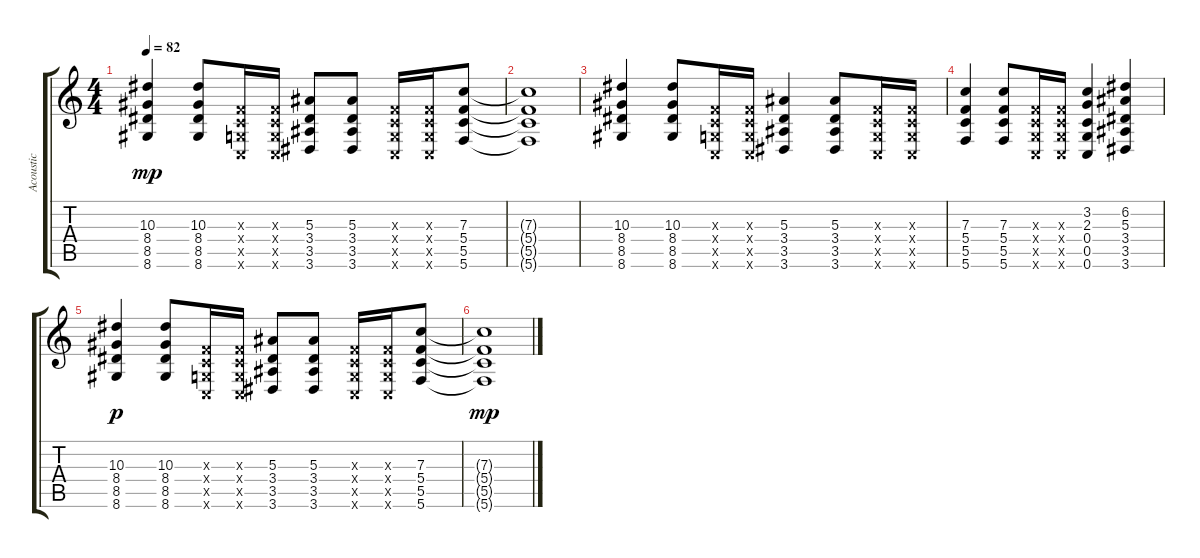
\track ("Acoustic" "Acoustic") {instrument acousticguitarsteel}
\staff {score tabs}
\tuning (D4 A3 F3 C3 G2 C2) {hide}
\ts (4 4)
\tempo 82
\clef g2
\ks c
(10.3 8.4 8.5 8.6).4{dy mp} (10.3 8.4 8.5 8.6).8 (0.3{x} 0.4{x} 0.5{x} 0.6{x}).16 (0.3{x} 0.4{x} 0.5{x} 0.6{x}).16 (5.3 3.4 3.5 3.6).8 (5.3 3.4 3.5 3.6).8 (0.3{x} 0.4{x} 0.5{x} 0.6{x}).16 (0.3{x} 0.4{x} 0.5{x} 0.6{x}).16 (7.3 5.4 5.5 5.6).8 |
(7.3{t} 5.4{t} 5.5{t} 5.6{t}).1 |
(10.3 8.4 8.5 8.6).4 (10.3 8.4 8.5 8.6).8 (0.3{x} 0.4{x} 0.5{x} 0.6{x}).16 (0.3{x} 0.4{x} 0.5{x} 0.6{x}).16 (5.3 3.4 3.5 3.6).4 (5.3 3.4 3.5 3.6).8 (0.3{x} 0.4{x} 0.5{x} 0.6{x}).16 (0.3{x} 0.4{x} 0.5{x} 0.6{x}).16 |
(7.3 5.4 5.5 5.6).4 (7.3 5.4 5.5 5.6).8 (0.3{x} 0.4{x} 0.5{x} 0.6{x}).16 (0.3{x} 0.4{x} 0.5{x} 0.6{x}).16 (3.2 2.3 0.4 0.5 0.6).4 (6.2 5.3 3.4 3.5 3.6).4 |
(10.3 8.4 8.5 8.6).4{dy p} (10.3 8.4 8.5 8.6).8 (0.3{x} 0.4{x} 0.5{x} 0.6{x}).16 (0.3{x} 0.4{x} 0.5{x} 0.6{x}).16 (5.3 3.4 3.5 3.6).8 (5.3 3.4 3.5 3.6).8 (0.3{x} 0.4{x} 0.5{x} 0.6{x}).16 (0.3{x} 0.4{x} 0.5{x} 0.6{x}).16 (7.3 5.4 5.5 5.6).8 |
(7.3{t} 5.4{t} 5.5{t} 5.6{t}).1{dy mp}
